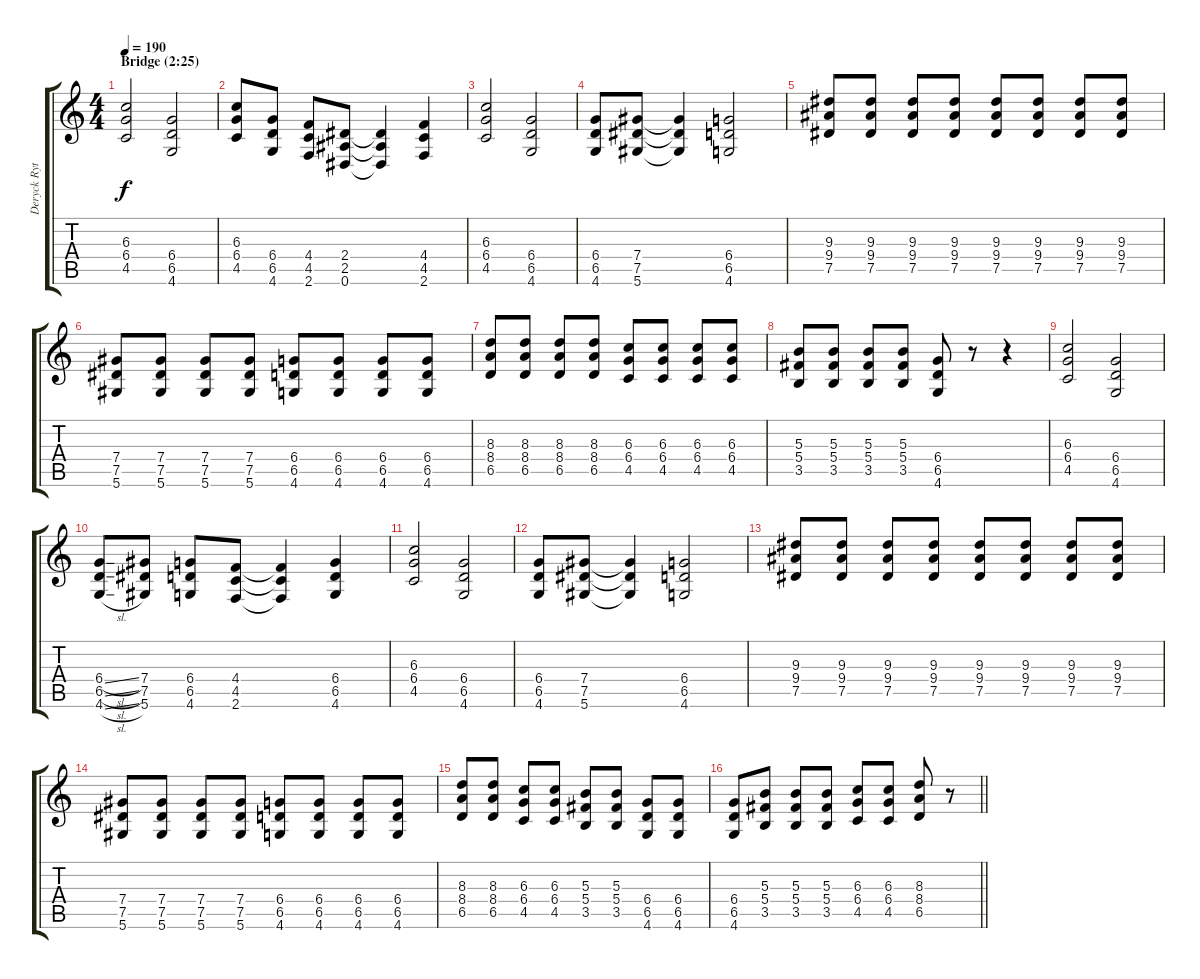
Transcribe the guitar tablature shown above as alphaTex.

\track ("Deryck Rythm" "Deryck Ryt") {instrument distortionguitar}
\staff {score tabs}
\tuning (Eb4 Bb3 Gb3 Db3 Ab2 Eb2) {hide}
\ts (4 4)
\section ("" "Bridge (2:25)")
\tempo 190
\clef g2
\ks c
(6.3 6.4 4.5).2{dy f} (6.4 6.5 4.6).2 |
(6.3 6.4 4.5).8 (6.4 6.5 4.6).8 (4.4 4.5 2.6).8 (2.4 2.5 0.6).8 (2.4{t} 2.5{t} 0.6{t}).4 (4.4 4.5 2.6).4 |
(6.3 6.4 4.5).2 (6.4 6.5 4.6).2 |
(6.4 6.5 4.6).8 (7.4 7.5 5.6).8 (7.4{t} 7.5{t} 5.6{t}).4 (6.4 6.5 4.6).2 |
(9.3 9.4 7.5).8 (9.3 9.4 7.5).8 (9.3 9.4 7.5).8 (9.3 9.4 7.5).8 (9.3 9.4 7.5).8 (9.3 9.4 7.5).8 (9.3 9.4 7.5).8 (9.3 9.4 7.5).8 |
(7.4 7.5 5.6).8 (7.4 7.5 5.6).8 (7.4 7.5 5.6).8 (7.4 7.5 5.6).8 (6.4 6.5 4.6).8 (6.4 6.5 4.6).8 (6.4 6.5 4.6).8 (6.4 6.5 4.6).8 |
(8.3 8.4 6.5).8 (8.3 8.4 6.5).8 (8.3 8.4 6.5).8 (8.3 8.4 6.5).8 (6.3 6.4 4.5).8 (6.3 6.4 4.5).8 (6.3 6.4 4.5).8 (6.3 6.4 4.5).8 |
(5.3 5.4 3.5).8 (5.3 5.4 3.5).8 (5.3 5.4 3.5).8 (5.3 5.4 3.5).8 (6.4 6.5 4.6).8 r.8 r.4 |
(6.3 6.4 4.5).2 (6.4 6.5 4.6).2 |
(6.4{sl} 6.5{sl} 4.6{sl}).8 (7.4 7.5 5.6).8 (6.4 6.5 4.6).8 (4.4 4.5 2.6).8 (4.4{t} 4.5{t} 2.6{t}).4 (6.4 6.5 4.6).4 |
(6.3 6.4 4.5).2 (6.4 6.5 4.6).2 |
(6.4 6.5 4.6).8 (7.4 7.5 5.6).8 (7.4{t} 7.5{t} 5.6{t}).4 (6.4 6.5 4.6).2 |
(9.3 9.4 7.5).8 (9.3 9.4 7.5).8 (9.3 9.4 7.5).8 (9.3 9.4 7.5).8 (9.3 9.4 7.5).8 (9.3 9.4 7.5).8 (9.3 9.4 7.5).8 (9.3 9.4 7.5).8 |
(7.4 7.5 5.6).8 (7.4 7.5 5.6).8 (7.4 7.5 5.6).8 (7.4 7.5 5.6).8 (6.4 6.5 4.6).8 (6.4 6.5 4.6).8 (6.4 6.5 4.6).8 (6.4 6.5 4.6).8 |
(8.3 8.4 6.5).8 (8.3 8.4 6.5).8 (6.3 6.4 4.5).8 (6.3 6.4 4.5).8 (5.3 5.4 3.5).8 (5.3 5.4 3.5).8 (6.4 6.5 4.6).8 (6.4 6.5 4.6).8 |
\barLineRight lightlight
(6.4 6.5 4.6).8 (5.3 5.4 3.5).8 (5.3 5.4 3.5).8 (5.3 5.4 3.5).8 (6.3 6.4 4.5).8 (6.3 6.4 4.5).8 (8.3 8.4 6.5).8 r.8
